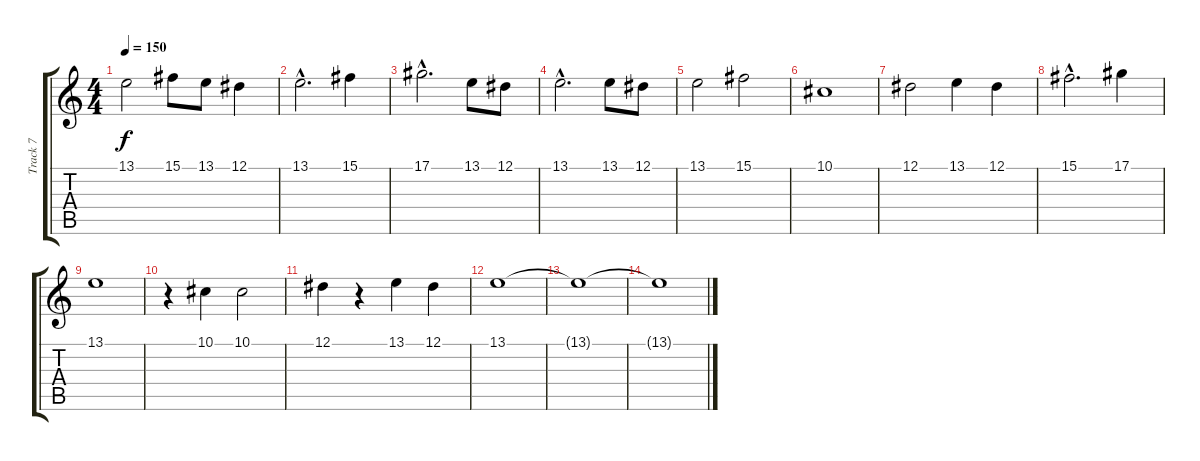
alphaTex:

\track ("Track 7" "Track 7") {instrument cello}
\staff {score tabs}
\tuning (Eb4 Bb3 Gb3 Db3 Ab2 Eb2) {hide}
\ts (4 4)
\tempo 150
\clef g2
\ks c
13.1.2{dy f} 15.1.8 13.1.8 12.1.4 |
13.1{hac}.2{d} 15.1.4 |
17.1{hac}.2{d} 13.1.8 12.1.8 |
13.1{hac}.2{d} 13.1.8 12.1.8 |
13.1.2 15.1.2 |
10.1.1 |
12.1.2 13.1.4 12.1.4 |
15.1{hac}.2{d} 17.1.4 |
13.1.1 |
r.4 10.1.4 10.1.2 |
12.1.4 r.4 13.1.4 12.1.4 |
13.1.1 |
13.1{t}.1 |
13.1{t}.1
